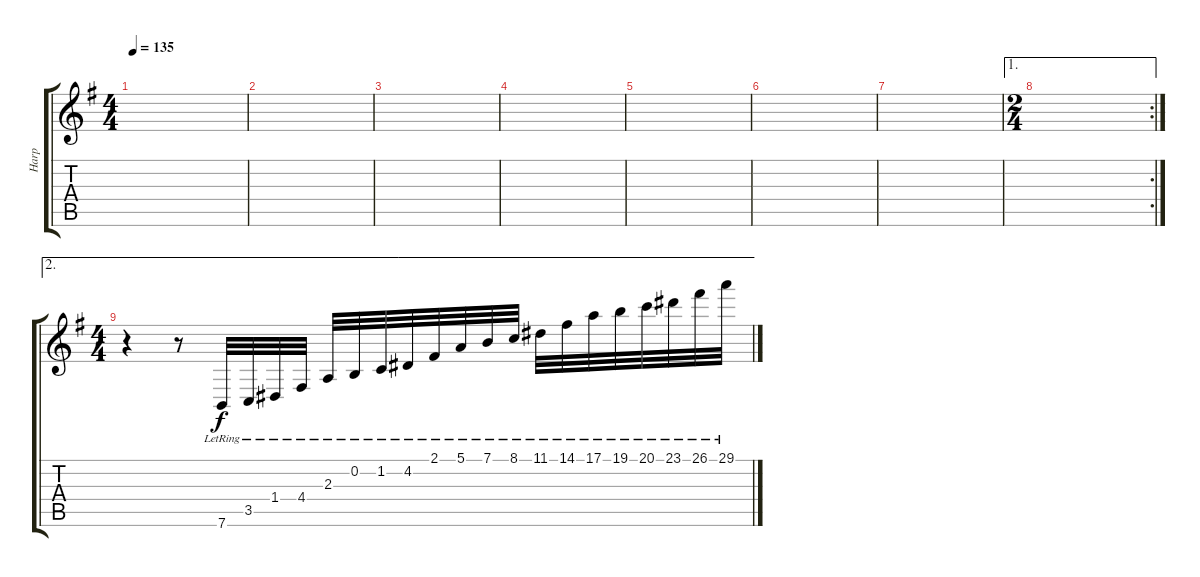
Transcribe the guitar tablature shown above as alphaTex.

\track ("Harp" "Harp") {instrument orchestralharp}
\staff {score tabs}
\tuning (E4 B3 G3 D3 A2 E2) {hide}
\ts (4 4)
\tempo 135
\clef g2
\ks eminor
|
|
|
|
|
|
|
\ae 1
\rc 2
\ts (2 4)
|
\ae 2
\ts (4 4)
r.4 r.8 7.6{lr}.32 3.5{lr}.32 1.4{lr}.32 4.4{lr}.32 2.3{lr}.32 0.2{lr}.32 1.2{lr}.32 4.2{lr}.32 2.1{lr}.32 5.1{lr}.32 7.1{lr}.32 8.1{lr}.32 11.1{lr}.32 14.1{lr}.32 17.1{lr}.32 19.1{lr}.32 20.1{lr}.32 23.1{lr}.32 26.1{lr}.32 29.1{lr}.32
